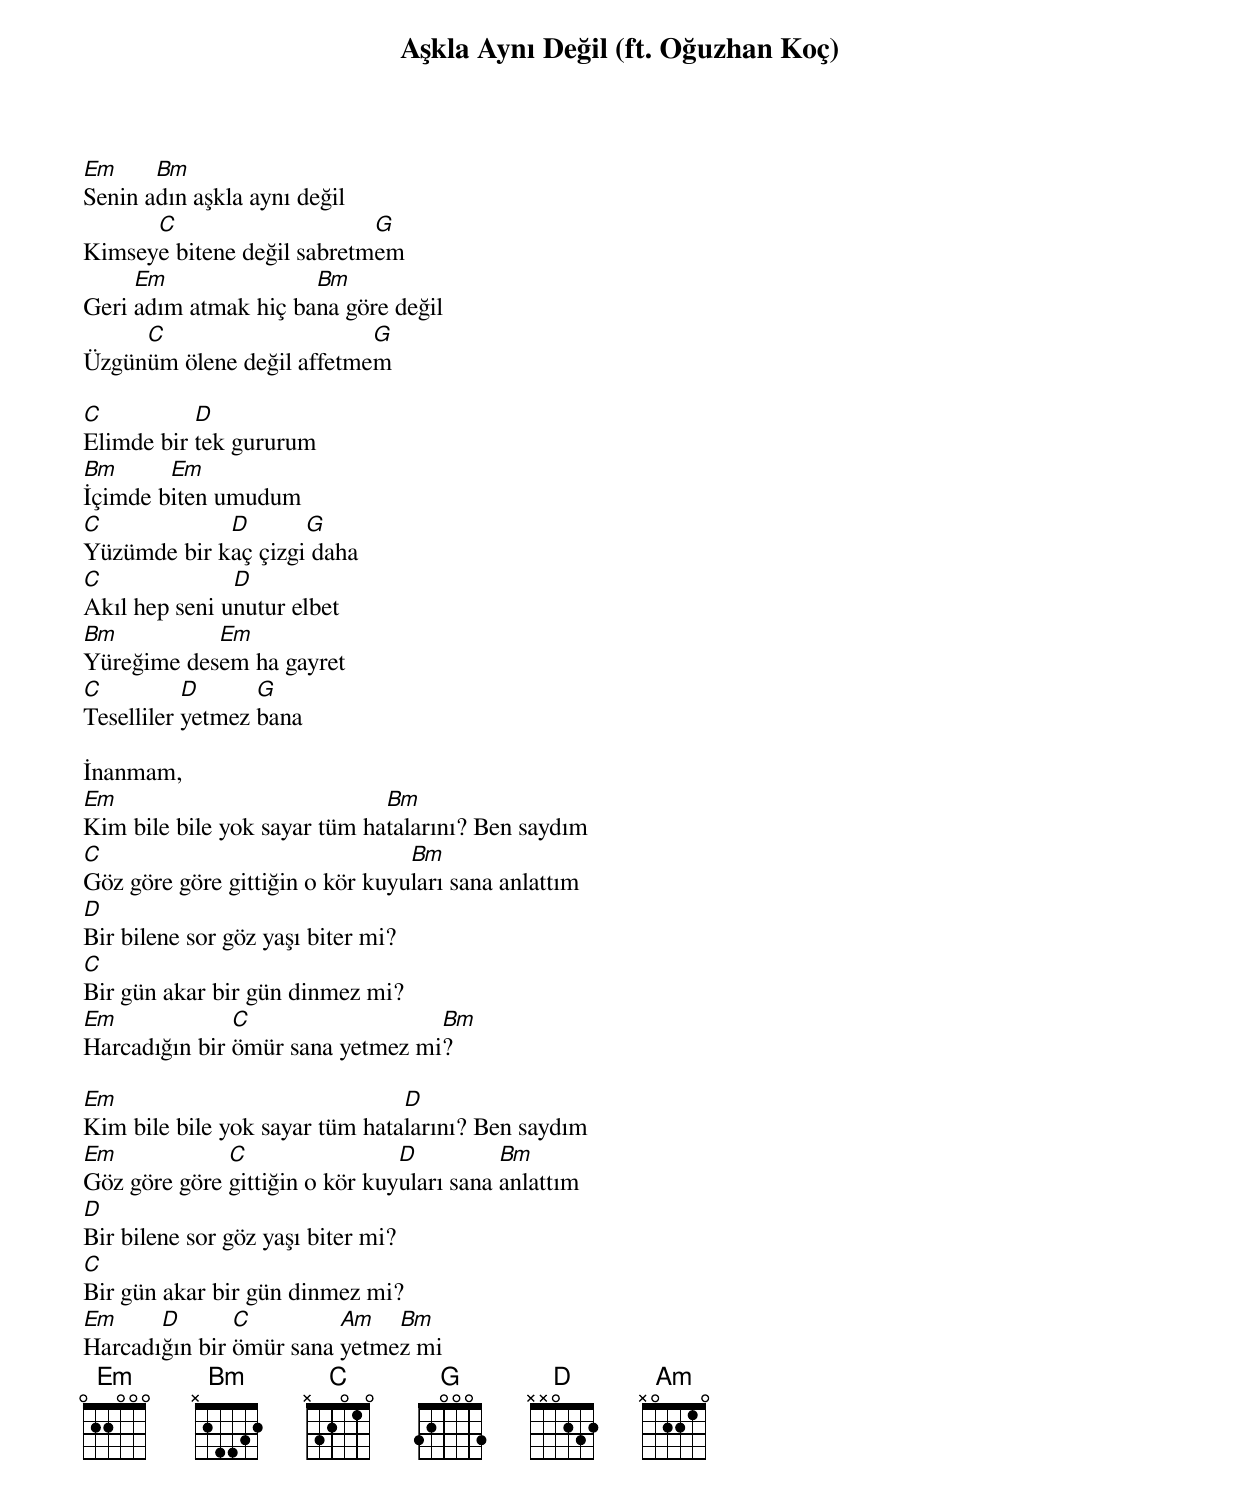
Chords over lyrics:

{title: Aşkla Aynı Değil (ft. Oğuzhan Koç)}
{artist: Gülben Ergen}

Em     Bm
Senin adın aşkla aynı değil
      C                     G
Kimseye bitene değil sabretmem
     Em               Bm
Geri adım atmak hiç bana göre değil
     C                     G
Üzgünüm ölene değil affetmem

C          D
Elimde bir tek gururum
Bm      Em
İçimde biten umudum
C            D       G
Yüzümde bir kaç çizgi daha
C              D
Akıl hep seni unutur elbet
Bm          Em
Yüreğime desem ha gayret
C          D      G
Teselliler yetmez bana

İnanmam,
Em                            Bm
Kim bile bile yok sayar tüm hatalarını? Ben saydım
C                                Bm
Göz göre göre gittiğin o kör kuyuları sana anlattım
D
Bir bilene sor göz yaşı biter mi?
C
Bir gün akar bir gün dinmez mi?
Em             C                  Bm
Harcadığın bir ömür sana yetmez mi?

Em                              D
Kim bile bile yok sayar tüm hatalarını? Ben saydım
Em            C                 D          Bm
Göz göre göre gittiğin o kör kuyuları sana anlattım
D
Bir bilene sor göz yaşı biter mi?
C
Bir gün akar bir gün dinmez mi?
Em     D       C         Am   Bm
Harcadığın bir ömür sana yetmez mi
